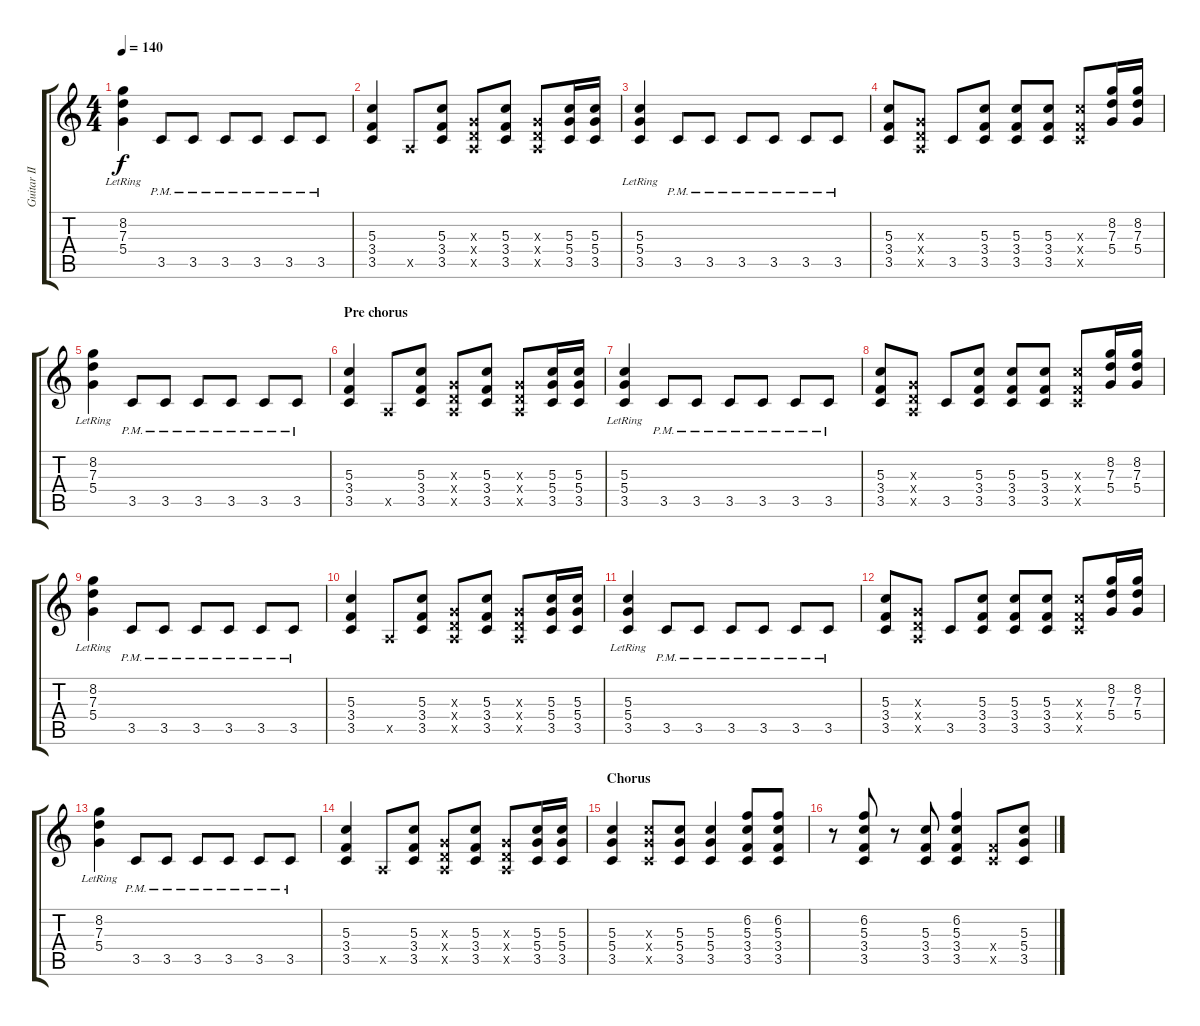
\track ("Guitar II" "Guitar II") {instrument overdrivenguitar}
\staff {score tabs}
\tuning (E4 B3 G3 D3 A2 E2) {hide}
\ts (4 4)
\tempo 140
\clef g2
\ks c
(8.2{lr} 7.3{lr} 5.4{lr}).4{dy f} 3.5{pm}.8 3.5{pm}.8 3.5{pm}.8 3.5{pm}.8 3.5{pm}.8 3.5{pm}.8 |
(5.3 3.4 3.5).4 0.5{x}.8 (5.3 3.4 3.5).8 (0.3{x} 0.4{x} 0.5{x}).8 (5.3 3.4 3.5).8 (0.3{x} 0.4{x} 0.5{x}).8 (5.3 5.4 3.5).16 (5.3 5.4 3.5).16 |
(5.3{lr} 5.4{lr} 3.5{lr}).4 3.5{pm}.8 3.5{pm}.8 3.5{pm}.8 3.5{pm}.8 3.5{pm}.8 3.5{pm}.8 |
(5.3 3.4 3.5).8 (0.3{x} 0.4{x} 0.5{x}).8 3.5.8 (5.3 3.4 3.5).8 (5.3 3.4 3.5).8 (5.3 3.4 3.5).8 (5.3{x} 3.4{x} 3.5{x}).8 (8.2 7.3 5.4).16 (8.2 7.3 5.4).16 |
(8.2{lr} 7.3{lr} 5.4{lr}).4 3.5{pm}.8 3.5{pm}.8 3.5{pm}.8 3.5{pm}.8 3.5{pm}.8 3.5{pm}.8 |
\section ("" "Pre chorus")
(5.3 3.4 3.5).4 0.5{x}.8 (5.3 3.4 3.5).8 (0.3{x} 0.4{x} 0.5{x}).8 (5.3 3.4 3.5).8 (0.3{x} 0.4{x} 0.5{x}).8 (5.3 5.4 3.5).16 (5.3 5.4 3.5).16 |
(5.3{lr} 5.4{lr} 3.5{lr}).4 3.5{pm}.8 3.5{pm}.8 3.5{pm}.8 3.5{pm}.8 3.5{pm}.8 3.5{pm}.8 |
(5.3 3.4 3.5).8 (0.3{x} 0.4{x} 0.5{x}).8 3.5.8 (5.3 3.4 3.5).8 (5.3 3.4 3.5).8 (5.3 3.4 3.5).8 (5.3{x} 3.4{x} 3.5{x}).8 (8.2 7.3 5.4).16 (8.2 7.3 5.4).16 |
(8.2{lr} 7.3{lr} 5.4{lr}).4 3.5{pm}.8 3.5{pm}.8 3.5{pm}.8 3.5{pm}.8 3.5{pm}.8 3.5{pm}.8 |
(5.3 3.4 3.5).4 0.5{x}.8 (5.3 3.4 3.5).8 (0.3{x} 0.4{x} 0.5{x}).8 (5.3 3.4 3.5).8 (0.3{x} 0.4{x} 0.5{x}).8 (5.3 5.4 3.5).16 (5.3 5.4 3.5).16 |
(5.3{lr} 5.4{lr} 3.5{lr}).4 3.5{pm}.8 3.5{pm}.8 3.5{pm}.8 3.5{pm}.8 3.5{pm}.8 3.5{pm}.8 |
(5.3 3.4 3.5).8 (0.3{x} 0.4{x} 0.5{x}).8 3.5.8 (5.3 3.4 3.5).8 (5.3 3.4 3.5).8 (5.3 3.4 3.5).8 (5.3{x} 3.4{x} 3.5{x}).8 (8.2 7.3 5.4).16 (8.2 7.3 5.4).16 |
(8.2{lr} 7.3{lr} 5.4{lr}).4 3.5{pm}.8 3.5{pm}.8 3.5{pm}.8 3.5{pm}.8 3.5{pm}.8 3.5{pm}.8 |
(5.3 3.4 3.5).4 0.5{x}.8 (5.3 3.4 3.5).8 (0.3{x} 0.4{x} 0.5{x}).8 (5.3 3.4 3.5).8 (0.3{x} 0.4{x} 0.5{x}).8 (5.3 5.4 3.5).16 (5.3 5.4 3.5).16 |
\section ("" "Chorus")
(5.3 5.4 3.5).4 (5.3{x} 5.4{x} 3.5{x}).8 (5.3 5.4 3.5).8 (5.3 5.4 3.5).4 (6.2 5.3 3.4 3.5).8 (6.2 5.3 3.4 3.5).8 |
r.8 (6.2 5.3 3.4 3.5).8 r.8 (5.3 3.4 3.5).8 (6.2 5.3 3.4 3.5).4 (3.4{x} 3.5{x}).8 (5.3 5.4 3.5).8
